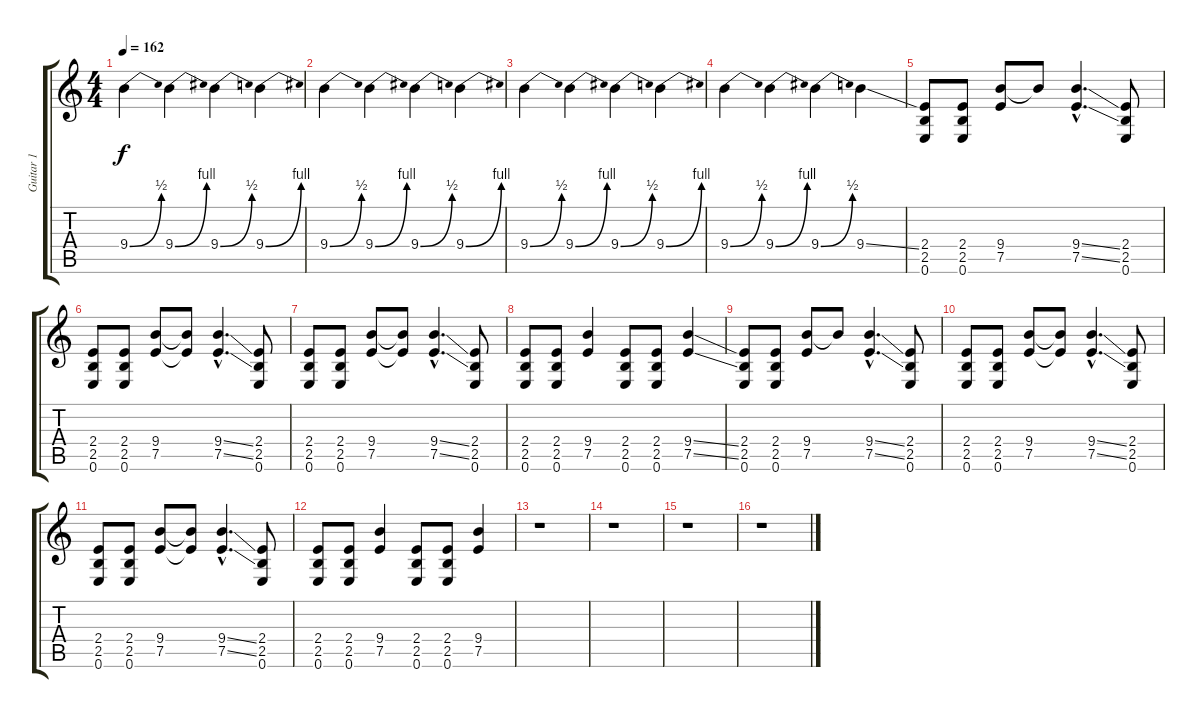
\track ("Guitar 1" "Guitar 1") {instrument overdrivenguitar}
\staff {score tabs}
\tuning (E4 B3 G3 D3 A2 E2) {hide}
\ts (4 4)
\tempo 162
\clef g2
\ks c
9.4{be (bend 0 0 60 2)}.4{dy f} 9.4{be (bend 0 0 60 4)}.4 9.4{be (bend 0 0 60 2)}.4 9.4{be (bend 0 0 60 4)}.4 |
9.4{be (bend 0 0 60 2)}.4 9.4{be (bend 0 0 60 4)}.4 9.4{be (bend 0 0 60 2)}.4 9.4{be (bend 0 0 60 4)}.4 |
9.4{be (bend 0 0 60 2)}.4 9.4{be (bend 0 0 60 4)}.4 9.4{be (bend 0 0 60 2)}.4 9.4{be (bend 0 0 60 4)}.4 |
9.4{be (bend 0 0 60 2)}.4 9.4{be (bend 0 0 60 4)}.4 9.4{be (bend 0 0 60 2)}.4 9.4{ss}.4 |
(2.4 2.5 0.6).8 (2.4 2.5 0.6).8 (9.4 7.5).8 9.4{t}.8 (9.4{ss} 7.5{ss hac}).4{d} (2.4 2.5 0.6).8 |
(2.4 2.5 0.6).8 (2.4 2.5 0.6).8 (9.4 7.5).8 (9.4{t} 7.5{t}).8 (9.4{ss} 7.5{ss hac}).4{d} (2.4 2.5 0.6).8 |
(2.4 2.5 0.6).8 (2.4 2.5 0.6).8 (9.4 7.5).8 (9.4{t} 7.5{t}).8 (9.4{ss} 7.5{ss hac}).4{d} (2.4 2.5 0.6).8 |
(2.4 2.5 0.6).8 (2.4 2.5 0.6).8 (9.4 7.5).4 (2.4 2.5 0.6).8 (2.4 2.5 0.6).8 (9.4{ss} 7.5{ss}).4 |
(2.4 2.5 0.6).8 (2.4 2.5 0.6).8 (9.4 7.5).8 9.4{t}.8 (9.4{ss} 7.5{ss hac}).4{d} (2.4 2.5 0.6).8 |
(2.4 2.5 0.6).8 (2.4 2.5 0.6).8 (9.4 7.5).8 (9.4{t} 7.5{t}).8 (9.4{ss} 7.5{ss hac}).4{d} (2.4 2.5 0.6).8 |
(2.4 2.5 0.6).8 (2.4 2.5 0.6).8 (9.4 7.5).8 (9.4{t} 7.5{t}).8 (9.4{ss} 7.5{ss hac}).4{d} (2.4 2.5 0.6).8 |
(2.4 2.5 0.6).8 (2.4 2.5 0.6).8 (9.4 7.5).4 (2.4 2.5 0.6).8 (2.4 2.5 0.6).8 (9.4 7.5).4 |
r.1 |
r.1 |
r.1 |
r.1
